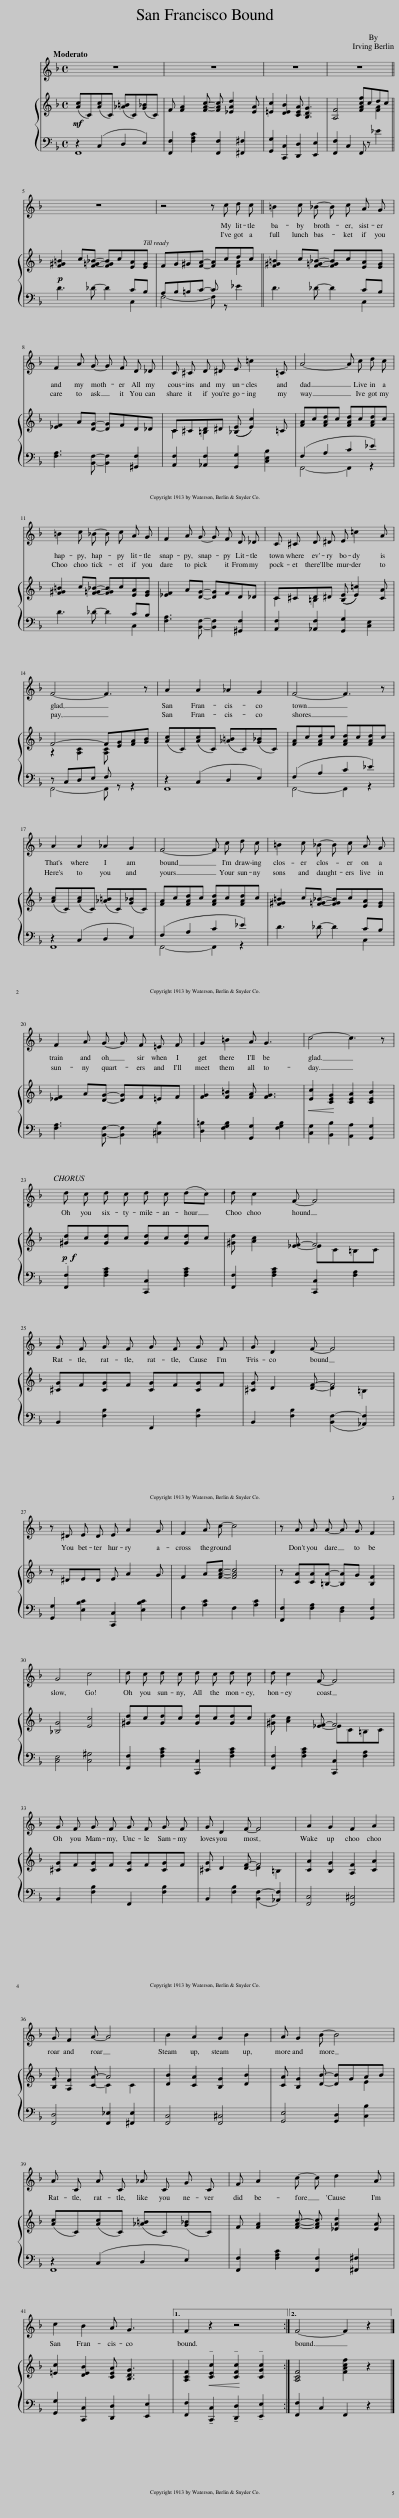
X:1
%%score 1 { ( 2 5 ) | ( 3 4 ) }
L:1/8
Q:1/4=170
M:4/4
I:linebreak $
K:F
V:1 treble
V:2 treble
V:5 treble
V:3 bass
V:4 bass
V:1
 z8 | z8 | z8 | z8 ||$ z8 | %5
 z4 z c d c || =B2 c _B- B c A G |$ F2 A G- G F D _D | C ^C D ^D E =c2 =C | A4- A c d c |$ %10
 =B2 c _B- B c A G | F2 A G- G F D _D | C ^C D ^D E =c2 A |$ F4- F3 z | A2 A2 _A2 G2 | %15
 F4- F3 z |$ A2 A2 _A2 G2 | F4- F c d c | =B2 c _B- B c A G |$ F2 A G- G F =E F | %20
 G2 =B2 A G3 | c4- c3 z |:$ d c d c d c (dc) | d c2 F- F4 |$ G F G F G F G F | %25
 G D2 F- F4 |$ z ^D E D E A2 G | F2 A c- c4 | z A A A- A G F2 |$ G4 c4 | %30
 d c d c d c d c | d c2 F- F4 |$ G F G F G F G F | G D2 F- F4 | A2 G2 F2 A2 |$ %35
 G F2 A- A4 | B2 A2 G2 B2 | A G2 B- B4 |$ A C A C _A C G C | F A2 c- c d2 A |$ %40
 c2 B2 A G3 |1 F2 z2 z4 :|2 F4- F2 z2 |] %43
V:2
!mf! ([Ac]C)([Ac]C) ([_A=B]C)([G_B]C) | F [FA]2 [FAc]- [FAc] [_EAd]2 [EA] | [=Ec]2 [DEB]2 [CEA] [B,DG]3 | [A,F]4 [FAcf]cdc ||$!p! [F^G=B]2 c[F=G_B]- [FGB]c[EA][EG] | %5
 FG^G[FA]- [FA]cdc || [F^G=B]2 c[F=G_B]- [FGB]c[EA][EG] |$ [_EF]2 A[DG]- [DG]FD_D | C^CD^D (([_B,E] [Ec]2)) =C | [FA]c[FAd]c [FAd]c[FAd]c |$ %10
 [F^G=B]2 c[F=G_B]- [FGB]c[EA][EG] | [_EF]2 A[DG]- [DG]FD_D | C^CD^D (([=B,E] [E=c]2)) [CA] |$ F4- F[EG][FA][GB] | ([Ac]C)([Ac]C) ([_A=B]C)([G_B]C) | %15
 [FA]c[FAd]c [FAd]c[FAd]c |$ ([Ac]C)([Ac]C) ([_A=B]C)([G_B]C) | [FA]c[FAd]c [FAd]c[FAd]c | [F^G=B]2 c[F=G_B]- [FGB]c[EA][EG] |$ [_EF]2 A[DG]- [DG]F=EF | %20
 [FG]2 [F=B]2 [FA] [FG]3 |!<(! [Ec]2 [CEG]2!<)! [CEA]2 [CEB]2 |:$!p!!f! [^Gd]c[Gd]c [Gd]c[Gd]c | [^Gd] [Ac]2 [_EF]- F4 |$ [^CG]F[CG]F [CG]F[CG]F | %25
 [^CG] D2 [DF]- F4 |$ z ^DED E A2 G | F2 A[FAc]- [FAc]4 | z [CA][CA][=B,A]- [B,A]G [B,F]2 |$ [_B,G]4 [Ec]4 | %30
 [^Gd]c[Gd]c [Gd]c[Gd]c | [^Gd] [Ac]2 [_EF]- F4 |$ [^CG]F[CG]F [CG]F[CG]F | [^CG] D2 [DF]- F4 | [CA]2 [B,G]2 [A,F]2 [CA]2 |$ %35
 [B,G] [A,F]2 [CA]- A4 | [DB]2 [CA]2 [B,G]2 [DB]2 | [CA] [B,G]2 [DB]- [DB]GAB |$ ([Ac]C)([Ac]C) ([_A=B]C)([G_B]C) | F [FA]2 [FAc]- [FAc] [_EAd]2 [EA] |$ %40
 [=Ec]2 [DEB]2 [CEA] [B,DG]3 |1 [A,CF]2!<(! !tenuto![CEc]2 !tenuto![CFc]2!<)! !tenuto![CGc]2 :|2 [A,CF]4 [FAcf]2 z2 |] %43
V:3
 F,,8 | [F,,F,]2 [F,A,C]2 [F,,F,]2 [^F,,^F,]2 | [G,,G,]2 [C,,C,]2 [D,,D,]2 [E,,E,]2 | [F,,F,]2 C,2 F,, z _E2 ||$ D3 _D- D2 CB, | %5
 A,B,=B,C- C z _E2 || D3 _D- D2 CB, |$ [F,A,]3 [B,,F,]- [B,,F,]2 [^G,,F,]2 | [A,,F,]2 [_A,,F,]2 [G,,G,]2 [C,E,B,]2 | (F,2 A,2 C2 _E2) |$ %10
 D3 _D- D2 CB, | [F,A,]3 [B,,F,]- [B,,F,]2 [^G,,F,]2 | [A,,F,]2 [_A,,F,]2 [G,,G,]2 [C,E,]2 |$ z C,D,E, F, z z2 | F,,8 | %15
 (F,2 A,2 C2 _E2) |$ F,,8 | (F,2 A,2 C2 _E2) | D3 _D- D2 CB, |$ [F,A,]3 [B,,F,]- [B,,F,]2 [^C,B,]2 | %20
 [D,=B,]2 [F,G,B,]2 [G,,G,]2 [F,G,B,]2 | [C,G,]2 [B,,B,]2 [A,,A,]2 [G,,G,]2 |:$ [F,,F,]2 [F,A,C]2 [C,,C,]2 [F,A,C]2 | [F,,F,]2 [F,A,C]2 [C,,C,]2 [F,A,]2 |$ B,,2 [F,B,]2 F,,2 [F,B,]2 | %25
 B,,2 [F,B,]2 ([B,,F,-]2 [_A,,F,]2) |$ [G,,G,]2 [E,B,C]2 [C,,C,]2 [E,B,C]2 | F,2 [A,C]2 F,2 [A,C]2 | [F,,F,]2 [F,A,]2 [D,F,]2 [G,,F,]2 |$ [C,E,]4 [C,^G,]4 | %30
 [F,,F,]2 [F,A,C]2 [C,,C,]2 [F,A,C]2 | [F,,F,]2 [F,A,C]2 [C,,C,]2 [F,A,]2 |$ B,,2 [F,B,]2 F,,2 [F,B,]2 | B,,2 [F,B,]2 ([B,,F,-]2 [_A,,F,]2) | [F,,C,]4 [F,,^C,]4 |$ %35
 [F,,D,]4 [F,,_E,]2 [^F,,E,]2 | [F,,C,]4 [F,,^C,]4 | [G,,E,]4 [G,,D,]2 [C,B,]2 |$ F,,8 | [F,,F,]2 [F,A,C]2 [F,,F,]2 [^F,,^F,]2 |$ %40
 [G,,G,]2 [C,,C,]2 [D,,D,]2 [E,,E,]2 |1 [F,,F,]2 !tenuto![C,,C,]2 !tenuto![D,,D,]2 !tenuto![E,,E,]2 :|2 [F,,F,]2 C,2 F,,2 z2 |] %43
V:4
 z2 (C,2 D,2 E,2) | x8 | x8 | x8 ||$ x6 C,2 | %5
 F,4- F, x3 || x6 C,2 |$ x8 | x8 | F,,4- F,,2 z2 |$ %10
 x6 C,2 | x8 | x8 |$ F,,4- F,, x3 | z2 (C,2 D,2 E,2) | %15
 F,,4- F,,2 z2 |$ z2 (C,2 D,2 E,2) | F,,4- F,,2 z2 | x6 C,2 |$ x8 | %20
 x8 | x8 |:$ x8 | x8 |$ x8 | %25
 x8 |$ x8 | x8 | x8 |$ x8 | %30
 x8 | x8 |$ x8 | x8 | x8 |$ %35
 x8 | x8 | x8 |$ z2 (C,2 D,2 E,2) | x8 |$ %40
 x8 |1 x8 :|2 x8 |] %43
V:5
 x8 | x8 | x8 | x6 [FA]2 ||$ x8 | %5
 x6 [FA]2 || x8 |$ x8 | C2 =B,2 x4 | x8 |$ %10
 x8 | x8 | C2 =B,2 x4 |$ z2 [A,C]2 [A,C] x3 | x8 | %15
 x8 |$ x8 | x8 | x8 |$ x8 | %20
 x8 | x8 |:$ x8 | x4 EC=B,C |$ x8 | %25
 x4 D2 =B,2 |$ x8 | x8 | x8 |$ x8 | %30
 x8 | x4 EC=B,C |$ x8 | x4 D2 =B,2 | x8 |$ %35
 x4 C2 C2 | x8 | x6 E2 |$ x8 | x8 |$ %40
 x8 |1 x8 :|2 x8 |] %43
